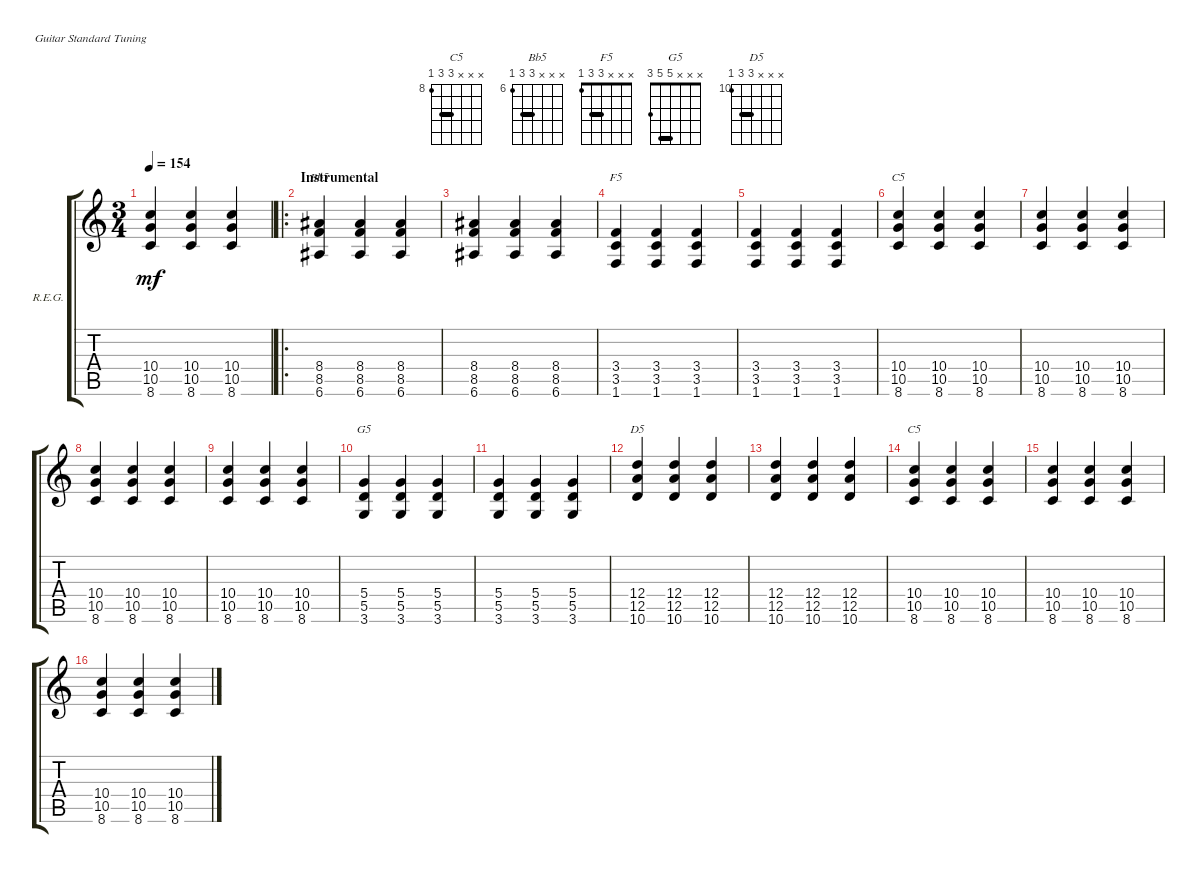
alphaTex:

\defaultSystemsLayout 4
\bracketExtendMode groupsimilarinstruments
\firstSystemTrackNameOrientation horizontal
\otherSystemsTrackNameOrientation horizontal
\track ("Rhythm Electric Guitar" "R.E.G.") {multiBarRest instrument electricguitarclean}
\staff {score tabs}
\tuning (E4 B3 G3 D3 A2 E2)
\chord ("C5" x x x 10 10 8) {firstfret 8 barre 10}
\chord ("Bb5" x x x 8 8 6) {firstfret 6 barre 8}
\chord ("F5" x x x 3 3 1) {barre 3}
\chord ("G5" x x x 5 5 3) {barre 5}
\chord ("D5" x x x 12 12 10) {firstfret 10 barre 12}
\ts (3 4)
\tempo 154
\clef g2
\ks c
(8.6 10.5 10.4).4{lyrics (0 "") lyrics (1 "") lyrics (2 "") lyrics (3 "") lyrics (4 "") dy mf} (8.6 10.5 10.4).4{lyrics (0 "") lyrics (1 "") lyrics (2 "") lyrics (3 "") lyrics (4 "")} (8.6 10.5 10.4).4{lyrics (0 "") lyrics (1 "") lyrics (2 "") lyrics (3 "") lyrics (4 "")} |
\ro
\section ("" "Instrumental")
(6.6 8.5 8.4).4{ch "Bb5" lyrics (0 "") lyrics (1 "") lyrics (2 "") lyrics (3 "") lyrics (4 "")} (6.6 8.5 8.4).4{lyrics (0 "") lyrics (1 "") lyrics (2 "") lyrics (3 "") lyrics (4 "")} (6.6 8.5 8.4).4{lyrics (0 "") lyrics (1 "") lyrics (2 "") lyrics (3 "") lyrics (4 "")} |
(6.6 8.5 8.4).4{lyrics (0 "") lyrics (1 "") lyrics (2 "") lyrics (3 "") lyrics (4 "")} (6.6 8.5 8.4).4{lyrics (0 "") lyrics (1 "") lyrics (2 "") lyrics (3 "") lyrics (4 "")} (6.6 8.5 8.4).4{lyrics (0 "") lyrics (1 "") lyrics (2 "") lyrics (3 "") lyrics (4 "")} |
(1.6 3.5 3.4).4{ch "F5" lyrics (0 "") lyrics (1 "") lyrics (2 "") lyrics (3 "") lyrics (4 "")} (1.6 3.5 3.4).4{lyrics (0 "") lyrics (1 "") lyrics (2 "") lyrics (3 "") lyrics (4 "")} (1.6 3.5 3.4).4{lyrics (0 "") lyrics (1 "") lyrics (2 "") lyrics (3 "") lyrics (4 "")} |
(1.6 3.5 3.4).4{lyrics (0 "") lyrics (1 "") lyrics (2 "") lyrics (3 "") lyrics (4 "")} (1.6 3.5 3.4).4{lyrics (0 "") lyrics (1 "") lyrics (2 "") lyrics (3 "") lyrics (4 "")} (1.6 3.5 3.4).4{lyrics (0 "") lyrics (1 "") lyrics (2 "") lyrics (3 "") lyrics (4 "")} |
(8.6 10.5 10.4).4{ch "C5" lyrics (0 "") lyrics (1 "") lyrics (2 "") lyrics (3 "") lyrics (4 "")} (8.6 10.5 10.4).4{lyrics (0 "") lyrics (1 "") lyrics (2 "") lyrics (3 "") lyrics (4 "")} (8.6 10.5 10.4).4{lyrics (0 "") lyrics (1 "") lyrics (2 "") lyrics (3 "") lyrics (4 "")} |
(8.6 10.5 10.4).4{lyrics (0 "") lyrics (1 "") lyrics (2 "") lyrics (3 "") lyrics (4 "")} (8.6 10.5 10.4).4{lyrics (0 "") lyrics (1 "") lyrics (2 "") lyrics (3 "") lyrics (4 "")} (8.6 10.5 10.4).4{lyrics (0 "") lyrics (1 "") lyrics (2 "") lyrics (3 "") lyrics (4 "")} |
(8.6 10.5 10.4).4{lyrics (0 "") lyrics (1 "") lyrics (2 "") lyrics (3 "") lyrics (4 "")} (8.6 10.5 10.4).4{lyrics (0 "") lyrics (1 "") lyrics (2 "") lyrics (3 "") lyrics (4 "")} (8.6 10.5 10.4).4{lyrics (0 "") lyrics (1 "") lyrics (2 "") lyrics (3 "") lyrics (4 "")} |
(8.6 10.5 10.4).4{lyrics (0 "") lyrics (1 "") lyrics (2 "") lyrics (3 "") lyrics (4 "")} (8.6 10.5 10.4).4{lyrics (0 "") lyrics (1 "") lyrics (2 "") lyrics (3 "") lyrics (4 "")} (8.6 10.5 10.4).4{lyrics (0 "") lyrics (1 "") lyrics (2 "") lyrics (3 "") lyrics (4 "")} |
(3.6 5.5 5.4).4{ch "G5" lyrics (0 "") lyrics (1 "") lyrics (2 "") lyrics (3 "") lyrics (4 "")} (3.6 5.5 5.4).4{lyrics (0 "") lyrics (1 "") lyrics (2 "") lyrics (3 "") lyrics (4 "")} (3.6 5.5 5.4).4{lyrics (0 "") lyrics (1 "") lyrics (2 "") lyrics (3 "") lyrics (4 "")} |
(3.6 5.5 5.4).4{lyrics (0 "") lyrics (1 "") lyrics (2 "") lyrics (3 "") lyrics (4 "")} (3.6 5.5 5.4).4{lyrics (0 "") lyrics (1 "") lyrics (2 "") lyrics (3 "") lyrics (4 "")} (3.6 5.5 5.4).4{lyrics (0 "") lyrics (1 "") lyrics (2 "") lyrics (3 "") lyrics (4 "")} |
(10.6 12.5 12.4).4{ch "D5" lyrics (0 "") lyrics (1 "") lyrics (2 "") lyrics (3 "") lyrics (4 "")} (10.6 12.4 12.5).4{lyrics (0 "") lyrics (1 "") lyrics (2 "") lyrics (3 "") lyrics (4 "")} (10.6 12.4 12.5).4{lyrics (0 "") lyrics (1 "") lyrics (2 "") lyrics (3 "") lyrics (4 "")} |
(10.6 12.4 12.5).4{lyrics (0 "") lyrics (1 "") lyrics (2 "") lyrics (3 "") lyrics (4 "")} (10.6 12.4 12.5).4{lyrics (0 "") lyrics (1 "") lyrics (2 "") lyrics (3 "") lyrics (4 "")} (10.6 12.4 12.5).4{lyrics (0 "") lyrics (1 "") lyrics (2 "") lyrics (3 "") lyrics (4 "")} |
(8.6 10.5 10.4).4{ch "C5" lyrics (0 "") lyrics (1 "") lyrics (2 "") lyrics (3 "") lyrics (4 "")} (8.6 10.5 10.4).4{lyrics (0 "") lyrics (1 "") lyrics (2 "") lyrics (3 "") lyrics (4 "")} (8.6 10.5 10.4).4{lyrics (0 "") lyrics (1 "") lyrics (2 "") lyrics (3 "") lyrics (4 "")} |
(8.6 10.5 10.4).4{lyrics (0 "") lyrics (1 "") lyrics (2 "") lyrics (3 "") lyrics (4 "")} (8.6 10.5 10.4).4{lyrics (0 "") lyrics (1 "") lyrics (2 "") lyrics (3 "") lyrics (4 "")} (8.6 10.5 10.4).4{lyrics (0 "") lyrics (1 "") lyrics (2 "") lyrics (3 "") lyrics (4 "")} |
(8.6 10.5 10.4).4{lyrics (0 "") lyrics (1 "") lyrics (2 "") lyrics (3 "") lyrics (4 "")} (8.6 10.5 10.4).4{lyrics (0 "") lyrics (1 "") lyrics (2 "") lyrics (3 "") lyrics (4 "")} (8.6 10.5 10.4).4{lyrics (0 "") lyrics (1 "") lyrics (2 "") lyrics (3 "") lyrics (4 "")}
